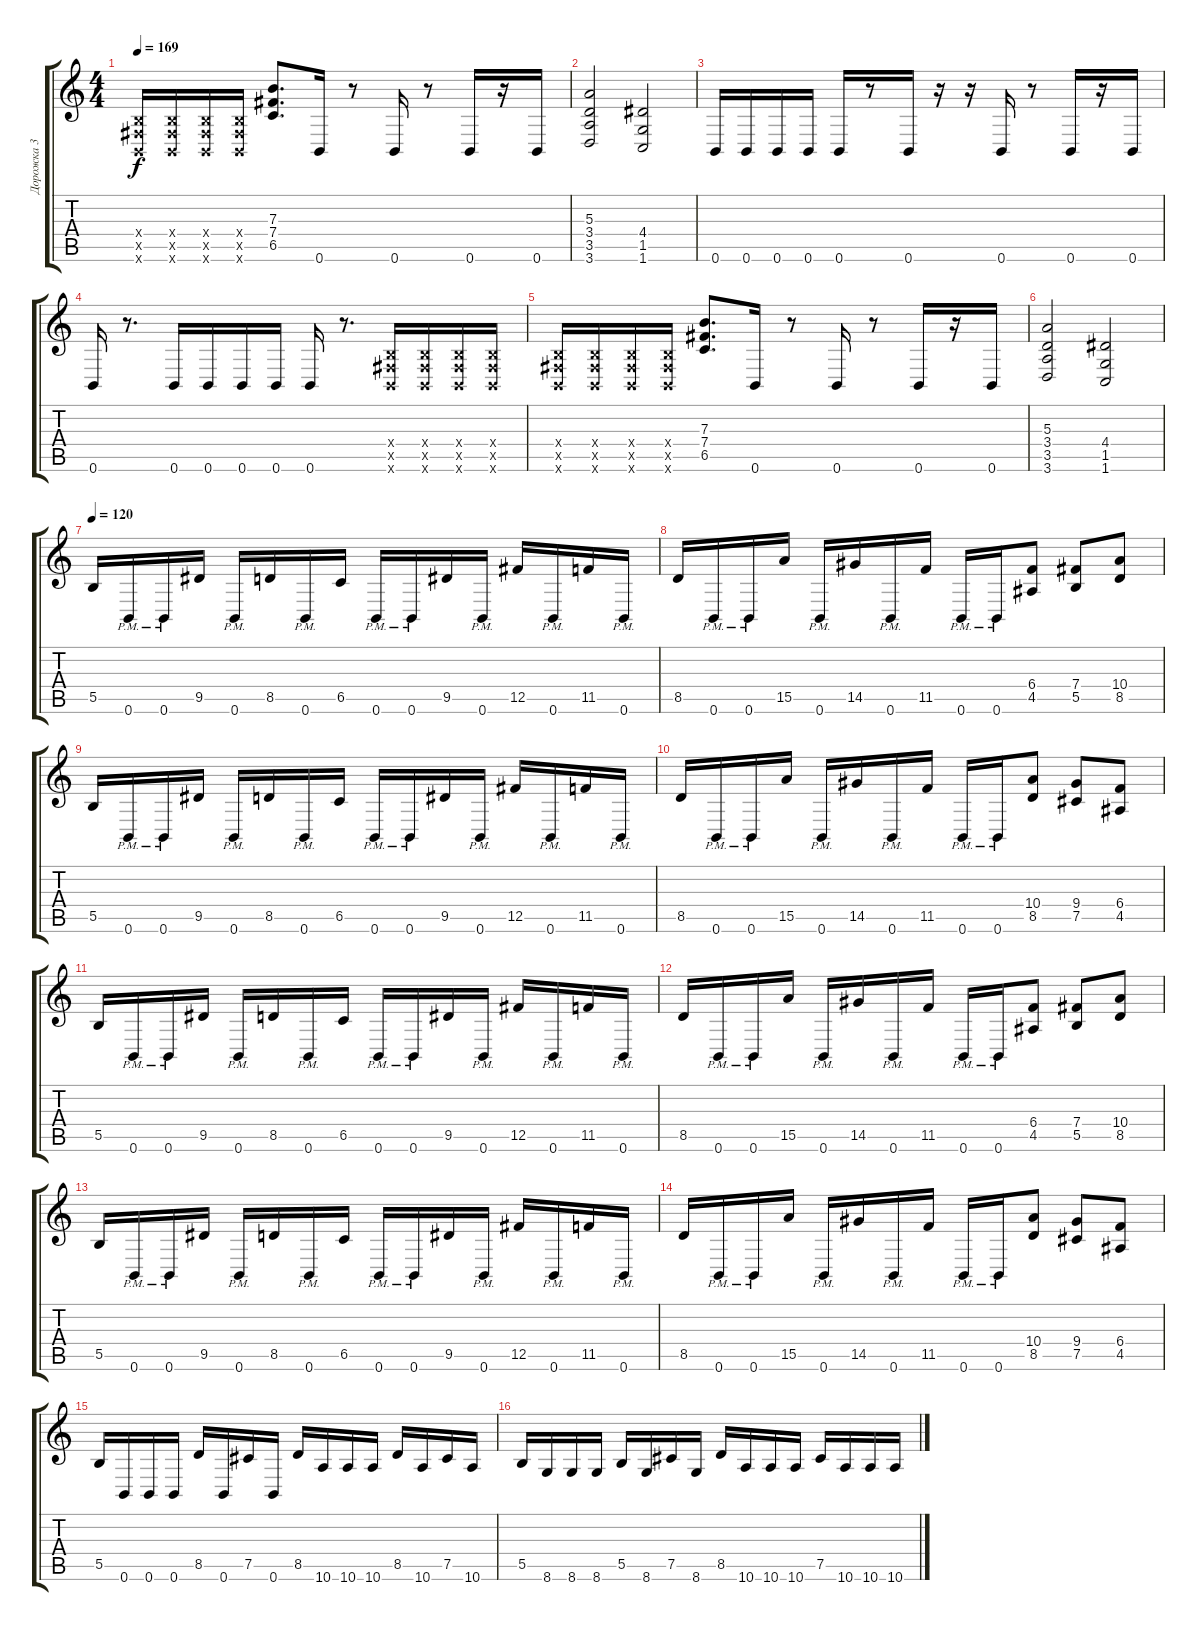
\track ("Дорожка 3" "Дорожка 3") {instrument distortionguitar}
\staff {score tabs}
\tuning (Db4 Ab3 E3 B2 Gb2 B1) {hide}
\ts (4 4)
\tempo 169
\clef g2
\ks c
(0.4{x} 0.5{x} 0.6{x}).16{dy f} (0.4{x} 0.5{x} 0.6{x}).16 (0.4{x} 0.5{x} 0.6{x}).16 (0.4{x} 0.5{x} 0.6{x}).16 (7.3 7.4 6.5).8{d} 0.6.16 r.8 0.6.16 r.8 0.6.16 r.16 0.6.16 |
(5.3 3.4 3.5 3.6).2 (4.4 1.5 1.6).2 |
0.6.16 0.6.16 0.6.16 0.6.16 0.6.16 r.8 0.6.16 r.16 r.16 0.6.16 r.8 0.6.16 r.16 0.6.16 |
0.6.16 r.8{d} 0.6.16 0.6.16 0.6.16 0.6.16 0.6.16 r.8{d} (0.4{x} 0.5{x} 0.6{x}).16 (0.4{x} 0.5{x} 0.6{x}).16 (0.4{x} 0.5{x} 0.6{x}).16 (0.4{x} 0.5{x} 0.6{x}).16 |
(0.4{x} 0.5{x} 0.6{x}).16 (0.4{x} 0.5{x} 0.6{x}).16 (0.4{x} 0.5{x} 0.6{x}).16 (0.4{x} 0.5{x} 0.6{x}).16 (7.3 7.4 6.5).8{d} 0.6.16 r.8 0.6.16 r.8 0.6.16 r.16 0.6.16 |
(5.3 3.4 3.5 3.6).2 (4.4 1.5 1.6).2 |
\tempo 120
5.5.16 0.6{pm}.16 0.6{pm}.16 9.5.16 0.6{pm}.16 8.5.16 0.6{pm}.16 6.5.16 0.6{pm}.16 0.6{pm}.16 9.5.16 0.6{pm}.16 12.5.16 0.6{pm}.16 11.5.16 0.6{pm}.16 |
8.5.16 0.6{pm}.16 0.6{pm}.16 15.5.16 0.6{pm}.16 14.5.16 0.6{pm}.16 11.5.16 0.6{pm}.16 0.6{pm}.16 (6.4 4.5).8 (7.4 5.5).8 (10.4 8.5).8 |
5.5.16 0.6{pm}.16 0.6{pm}.16 9.5.16 0.6{pm}.16 8.5.16 0.6{pm}.16 6.5.16 0.6{pm}.16 0.6{pm}.16 9.5.16 0.6{pm}.16 12.5.16 0.6{pm}.16 11.5.16 0.6{pm}.16 |
8.5.16 0.6{pm}.16 0.6{pm}.16 15.5.16 0.6{pm}.16 14.5.16 0.6{pm}.16 11.5.16 0.6{pm}.16 0.6{pm}.16 (10.4 8.5).8 (9.4 7.5).8 (6.4 4.5).8 |
5.5.16 0.6{pm}.16 0.6{pm}.16 9.5.16 0.6{pm}.16 8.5.16 0.6{pm}.16 6.5.16 0.6{pm}.16 0.6{pm}.16 9.5.16 0.6{pm}.16 12.5.16 0.6{pm}.16 11.5.16 0.6{pm}.16 |
8.5.16 0.6{pm}.16 0.6{pm}.16 15.5.16 0.6{pm}.16 14.5.16 0.6{pm}.16 11.5.16 0.6{pm}.16 0.6{pm}.16 (6.4 4.5).8 (7.4 5.5).8 (10.4 8.5).8 |
5.5.16 0.6{pm}.16 0.6{pm}.16 9.5.16 0.6{pm}.16 8.5.16 0.6{pm}.16 6.5.16 0.6{pm}.16 0.6{pm}.16 9.5.16 0.6{pm}.16 12.5.16 0.6{pm}.16 11.5.16 0.6{pm}.16 |
8.5.16 0.6{pm}.16 0.6{pm}.16 15.5.16 0.6{pm}.16 14.5.16 0.6{pm}.16 11.5.16 0.6{pm}.16 0.6{pm}.16 (10.4 8.5).8 (9.4 7.5).8 (6.4 4.5).8 |
5.5.16 0.6.16 0.6.16 0.6.16 8.5.16 0.6.16 7.5.16 0.6.16 8.5.16 10.6.16 10.6.16 10.6.16 8.5.16 10.6.16 7.5.16 10.6.16 |
5.5.16 8.6.16 8.6.16 8.6.16 5.5.16 8.6.16 7.5.16 8.6.16 8.5.16 10.6.16 10.6.16 10.6.16 7.5.16 10.6.16 10.6.16 10.6.16
